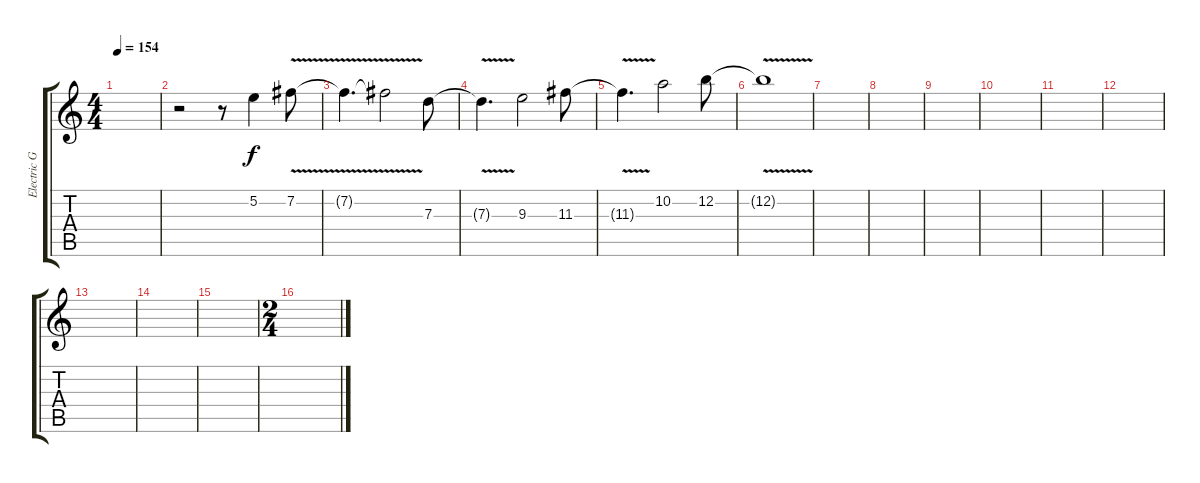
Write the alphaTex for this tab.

\track ("Electric Guitar" "Electric G") {instrument distortionguitar}
\staff {score tabs}
\tuning (E4 B3 G3 D3 A2 E2) {hide}
\ts (4 4)
\tempo 154
\clef g2
\ks c
|
r.2 r.8 5.2.4 7.2{v}.8 |
7.2{v t}.4{d} 7.2{v t}.2 7.3.8 |
7.3{v t}.4{d} 9.3.2 11.3.8 |
11.3{v t}.4{d} 10.2.2 12.2.8 |
12.2{v t}.1 |
|
|
|
|
|
|
|
|
|
\ts (2 4)
